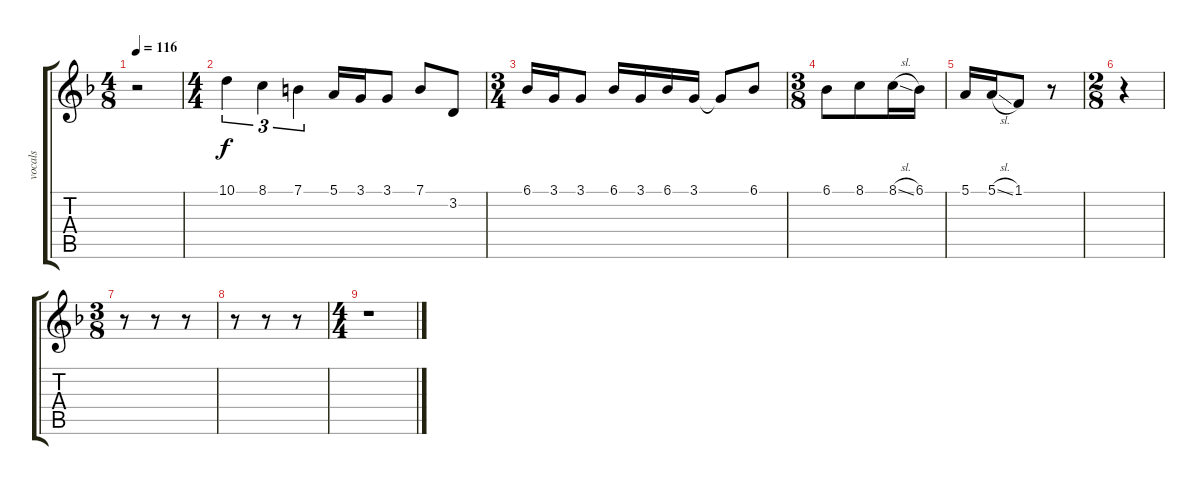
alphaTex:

\track ("vocals" "vocals") {instrument stringensemble1}
\staff {score tabs}
\tuning (E4 B3 G3 D3 A2 E2) {hide}
\ts (4 8)
\tempo 116
\clef g2
\ks f
r.2{dy f} |
\ts (4 4)
10.1.4{tu (3 2)} 8.1.4{tu (3 2)} 7.1.4{tu (3 2)} 5.1.16 3.1.16 3.1.8 7.1.8 3.2.8 |
\ts (3 4)
6.1.16 3.1.16 3.1.8 6.1.16 3.1.16 6.1.16 3.1.16 3.1{t}.8 6.1.8 |
\ts (3 8)
6.1.8 8.1.8 8.1{sl}.16 6.1.16 |
5.1.16 5.1{sl}.16 1.1.8 r.8 |
\ts (2 8)
r.4 |
\ts (3 8)
r.8 r.8 r.8 |
r.8 r.8 r.8 |
\ts (4 4)
r.1
